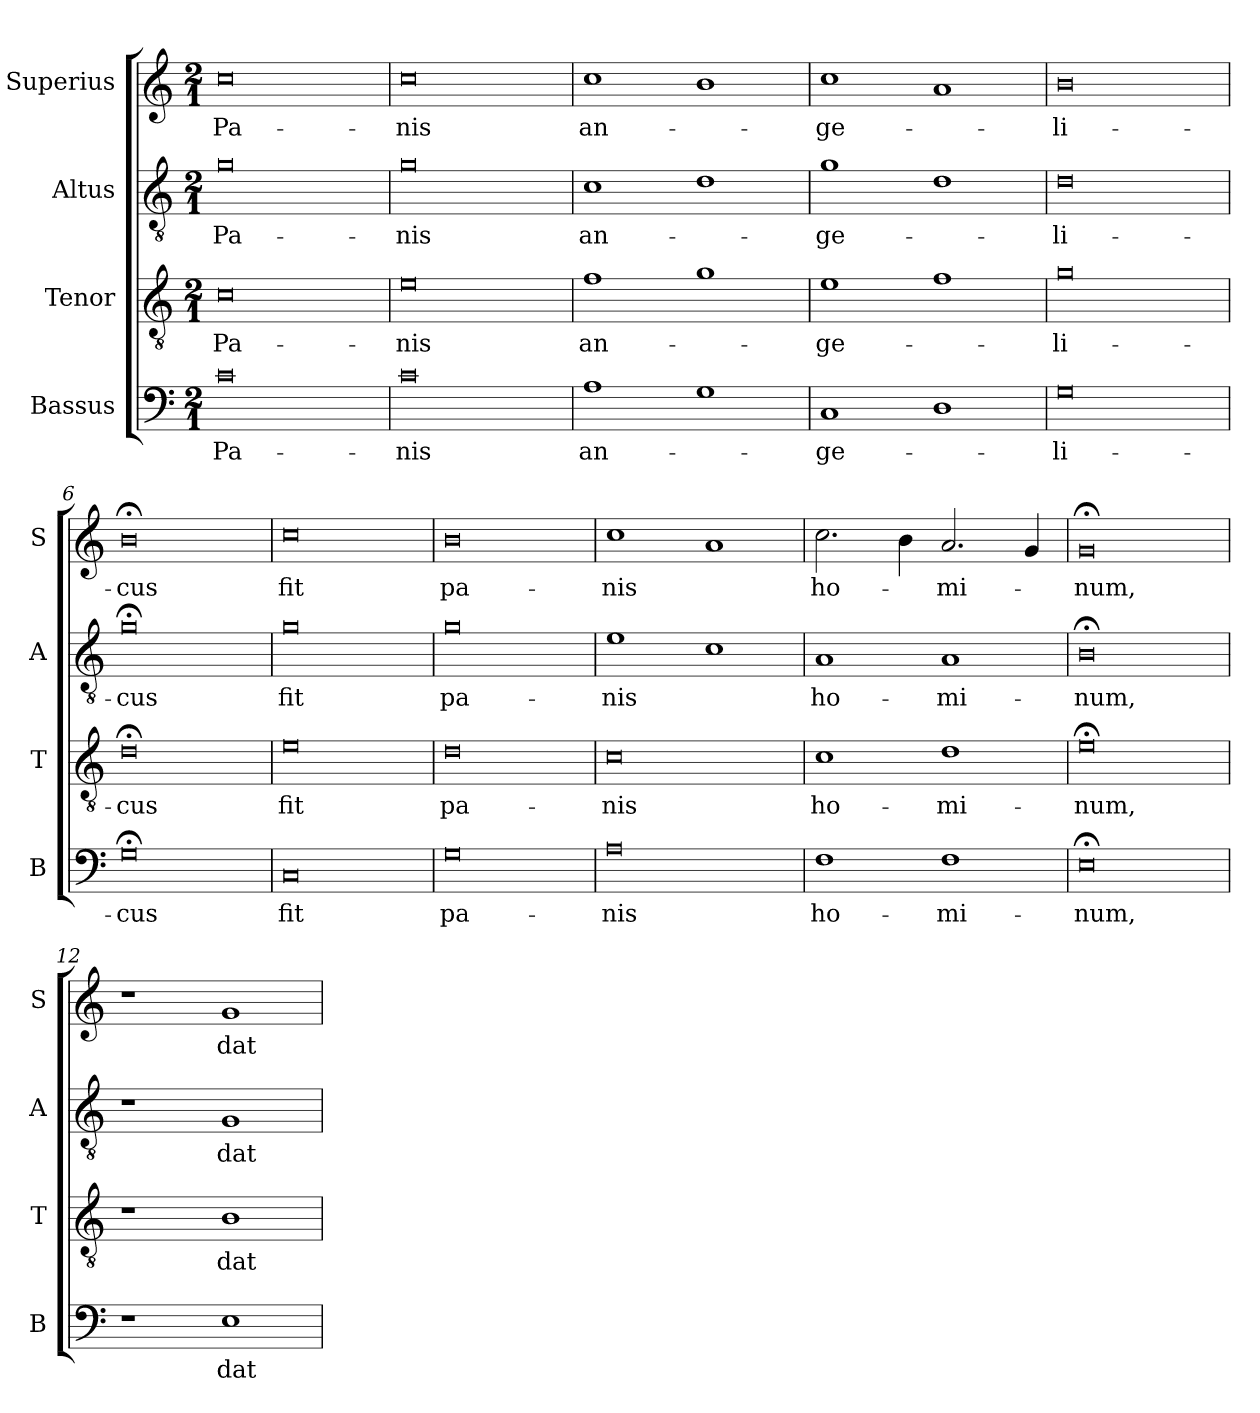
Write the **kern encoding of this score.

**kern	**text	**kern	**text	**kern	**text	**kern	**text
*part4	*part4	*part3	*part3	*part2	*part2	*part1	*part1
*staff4	*staff4	*staff3	*staff3	*staff2	*staff2	*staff1	*staff1
*I"Bassus	*	*I"Tenor	*	*I"Altus	*	*I"Superius	*
*I'B	*	*I'T	*	*I'A	*	*I'S	*
*clefF4	*	*clefGv2	*	*clefGv2	*	*clefG2	*
*k[]	*	*k[]	*	*k[]	*	*k[]	*
*M2/1	*	*M2/1	*	*M2/1	*	*M2/1	*
=1	=1	=1	=1	=1	=1	=1	=1
0c	Pa-	0c	Pa-	0g	Pa-	0cc	Pa-
=2	=2	=2	=2	=2	=2	=2	=2
0c	-nis	0e	-nis	0g	-nis	0cc	-nis
=3	=3	=3	=3	=3	=3	=3	=3
1A	an-	1f	an-	1c	an-	1cc	an-
1G	.	1g	.	1d	.	1b	.
=4	=4	=4	=4	=4	=4	=4	=4
1C	-ge-	1e	-ge-	1g	-ge-	1cc	-ge-
1D	.	1f	.	1d	.	1a	.
=5	=5	=5	=5	=5	=5	=5	=5
0G	-li-	0g	-li-	0d	-li-	0b	-li-
=6	=6	=6	=6	=6	=6	=6	=6
0G;<	-cus	0d;<	-cus	0g;<	-cus	0b;<	-cus
=7	=7	=7	=7	=7	=7	=7	=7
0C	fit	0e	fit	0g	fit	0cc	fit
=8	=8	=8	=8	=8	=8	=8	=8
0G	pa-	0d	pa-	0g	pa-	0b	pa-
=9	=9	=9	=9	=9	=9	=9	=9
0A	-nis	0c	-nis	1e	-nis	1cc	-nis
.	.	.	.	1c	.	1a	.
=10	=10	=10	=10	=10	=10	=10	=10
1F	ho-	1c	ho-	1A	ho-	2.cc	ho-
.	.	.	.	.	.	4b	.
1F	-mi-	1d	-mi-	1A	-mi-	2.a	-mi-
.	.	.	.	.	.	4g	.
=11	=11	=11	=11	=11	=11	=11	=11
0E;<	-num,	0e;<	-num,	0B;<	-num,	0g;<	-num,
=12	=12	=12	=12	=12	=12	=12	=12
1r	.	1r	.	1r	.	1r	.
1E	dat	1B	dat	1G	dat	1g	dat
=	=	=	=	=	=	=	=
*-	*-	*-	*-	*-	*-	*-	*-
